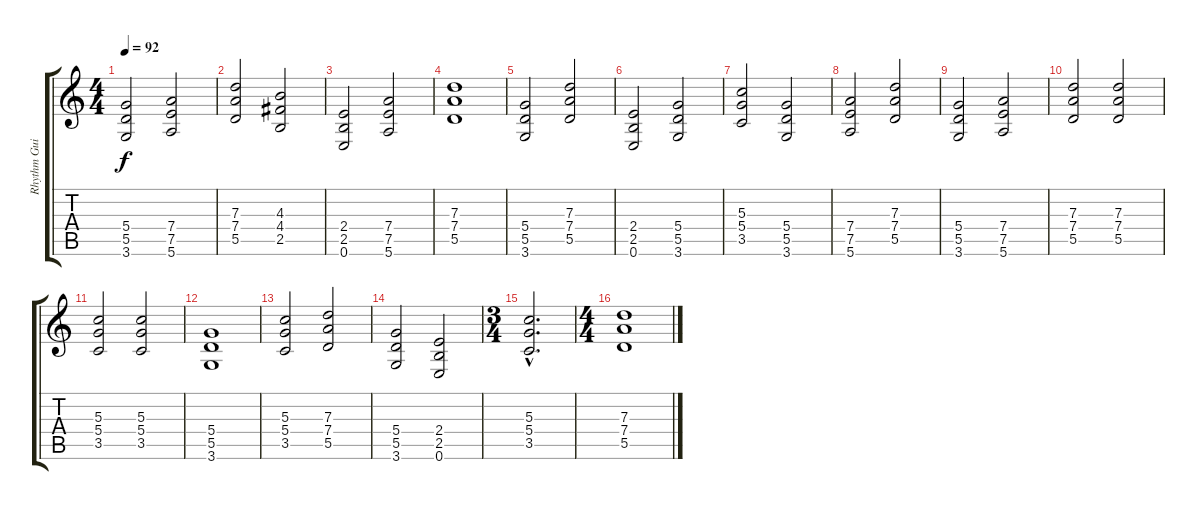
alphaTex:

\track ("Rhythm Guitar" "Rhythm Gui") {instrument overdrivenguitar}
\staff {score tabs}
\tuning (E4 B3 G3 D3 A2 E2) {hide}
\ts (4 4)
\tempo 92
\clef g2
\ks c
(5.4 5.5 3.6).2{dy f} (7.4 7.5 5.6).2 |
(7.3 7.4 5.5).2 (4.3 4.4 2.5).2 |
(2.4 2.5 0.6).2 (7.4 7.5 5.6).2 |
(7.3 7.4 5.5).1 |
(5.4 5.5 3.6).2 (7.3 7.4 5.5).2 |
(2.4 2.5 0.6).2 (5.4 5.5 3.6).2 |
(5.3 5.4 3.5).2 (5.4 5.5 3.6).2 |
(7.4 7.5 5.6).2 (7.3 7.4 5.5).2 |
(5.4 5.5 3.6).2 (7.4 7.5 5.6).2 |
(7.3 7.4 5.5).2 (7.3 7.4 5.5).2 |
(5.3 5.4 3.5).2 (5.3 5.4 3.5).2 |
(5.4 5.5 3.6).1 |
(5.3 5.4 3.5).2 (7.3 7.4 5.5).2 |
(5.4 5.5 3.6).2 (2.4 2.5 0.6).2 |
\ts (3 4)
(5.3{hac} 5.4{hac} 3.5{hac}).2{d} |
\ts (4 4)
(7.3 7.4 5.5).1
